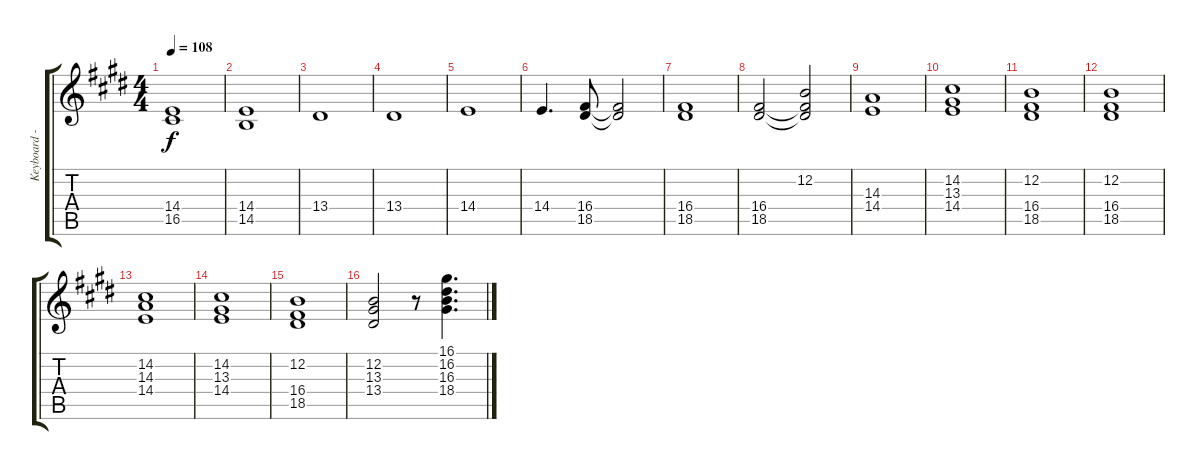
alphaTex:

\track ("Keyboard - Jordan Rudess" "Keyboard -") {instrument acousticgrandpiano}
\staff {score tabs}
\tuning (E4 B3 G3 D3 A2 E2) {hide}
\ts (4 4)
\tempo 108
\clef g2
\ks e
(14.4 16.5).1{dy f} |
(14.4 14.5).1{instrument englishhorn} |
13.4.1 |
13.4.1 |
14.4.1 |
14.4.4{d} (16.4 18.5).8 (16.4{t} 18.5{t}).2 |
(16.4 18.5).1 |
(16.4 18.5).2 (12.2 16.4{t} 18.5{t}).2 |
(14.3 14.4).1 |
(14.2 13.3 14.4).1{instrument churchorgan} |
(12.2 16.4 18.5).1 |
(12.2 16.4 18.5).1 |
(14.2 14.3 14.4).1 |
(14.2 13.3 14.4).1 |
(12.2 16.4 18.5).1 |
(12.2 13.3 13.4).2 r.8 (16.1 16.2 16.3 18.4).4{d}
